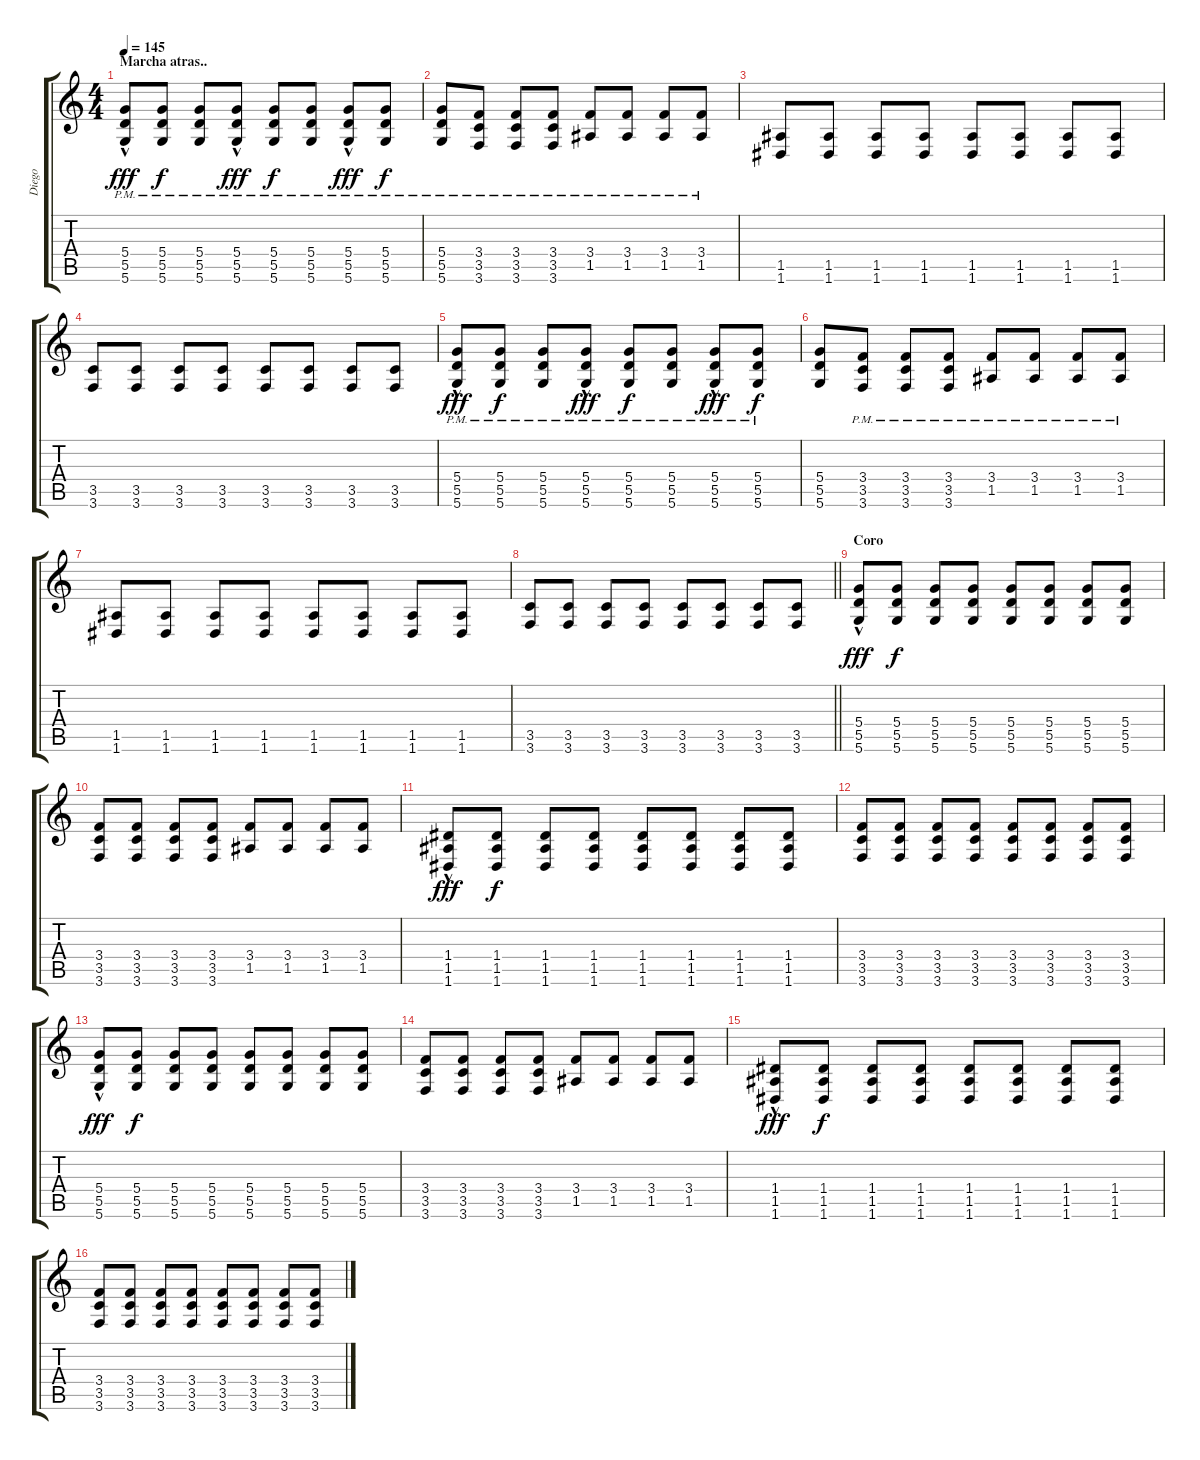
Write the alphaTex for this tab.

\track ("Diego" "Diego") {instrument distortionguitar}
\staff {score tabs}
\tuning (E4 B3 G3 D3 A2 D2) {hide}
\ts (4 4)
\section ("" "Marcha atras..")
\tempo 145
\clef g2
\ks c
(5.4{hac pm} 5.5{hac pm} 5.6{hac pm}).8{dy fff} (5.4{pm} 5.5{pm} 5.6{pm}).8{dy f} (5.4{pm} 5.5{pm} 5.6{pm}).8 (5.4{hac pm} 5.5{hac pm} 5.6{hac pm}).8{dy fff} (5.4{pm} 5.5{pm} 5.6{pm}).8{dy f} (5.4{pm} 5.5{pm} 5.6{pm}).8 (5.4{hac pm} 5.5{hac pm} 5.6{hac pm}).8{dy fff} (5.4{pm} 5.5{pm} 5.6{pm}).8{dy f} |
(5.4{pm} 5.5{pm} 5.6{pm}).8 (3.4{pm} 3.5{pm} 3.6{pm}).8 (3.4{pm} 3.5{pm} 3.6{pm}).8 (3.4{pm} 3.5{pm} 3.6{pm}).8 (3.4{pm} 1.5{pm}).8 (3.4{pm} 1.5{pm}).8 (3.4{pm} 1.5{pm}).8 (3.4{pm} 1.5{pm}).8 |
(1.5 1.6).8 (1.5 1.6).8 (1.5 1.6).8 (1.5 1.6).8 (1.5 1.6).8 (1.5 1.6).8 (1.5 1.6).8 (1.5 1.6).8 |
(3.5 3.6).8 (3.5 3.6).8 (3.5 3.6).8 (3.5 3.6).8 (3.5 3.6).8 (3.5 3.6).8 (3.5 3.6).8 (3.5 3.6).8 |
(5.4{hac pm} 5.5{hac pm} 5.6{hac pm}).8{dy fff} (5.4{pm} 5.5{pm} 5.6{pm}).8{dy f} (5.4{pm} 5.5{pm} 5.6{pm}).8 (5.4{hac pm} 5.5{hac pm} 5.6{hac pm}).8{dy fff} (5.4{pm} 5.5{pm} 5.6{pm}).8{dy f} (5.4{pm} 5.5{pm} 5.6{pm}).8 (5.4{hac pm} 5.5{hac pm} 5.6{hac pm}).8{dy fff} (5.4{pm} 5.5{pm} 5.6{pm}).8{dy f} |
(5.4 5.5 5.6).8 (3.4{pm} 3.5{pm} 3.6{pm}).8 (3.4{pm} 3.5{pm} 3.6{pm}).8 (3.4{pm} 3.5{pm} 3.6{pm}).8 (3.4{pm} 1.5{pm}).8 (3.4{pm} 1.5{pm}).8 (3.4{pm} 1.5{pm}).8 (3.4{pm} 1.5{pm}).8 |
(1.5 1.6).8 (1.5 1.6).8 (1.5 1.6).8 (1.5 1.6).8 (1.5 1.6).8 (1.5 1.6).8 (1.5 1.6).8 (1.5 1.6).8 |
\barLineRight lightlight
(3.5 3.6).8 (3.5 3.6).8 (3.5 3.6).8 (3.5 3.6).8 (3.5 3.6).8 (3.5 3.6).8 (3.5 3.6).8 (3.5 3.6).8 |
\section ("" "Coro")
(5.4{hac} 5.5{hac} 5.6{hac}).8{dy fff} (5.4 5.5 5.6).8{dy f} (5.4 5.5 5.6).8 (5.4 5.5 5.6).8 (5.4 5.5 5.6).8 (5.4 5.5 5.6).8 (5.4 5.5 5.6).8 (5.4 5.5 5.6).8 |
(3.4 3.5 3.6).8 (3.4 3.5 3.6).8 (3.4 3.5 3.6).8 (3.4 3.5 3.6).8 (3.4 1.5).8 (3.4 1.5).8 (3.4 1.5).8 (3.4 1.5).8 |
(1.4{hac} 1.5{hac} 1.6{hac}).8{dy fff} (1.4 1.5 1.6).8{dy f} (1.4 1.5 1.6).8 (1.4 1.5 1.6).8 (1.4 1.5 1.6).8 (1.4 1.5 1.6).8 (1.4 1.5 1.6).8 (1.4 1.5 1.6).8 |
(3.4 3.5 3.6).8 (3.4 3.5 3.6).8 (3.4 3.5 3.6).8 (3.4 3.5 3.6).8 (3.4 3.5 3.6).8 (3.4 3.5 3.6).8 (3.4 3.5 3.6).8 (3.4 3.5 3.6).8 |
(5.4{hac} 5.5{hac} 5.6{hac}).8{dy fff} (5.4 5.5 5.6).8{dy f} (5.4 5.5 5.6).8 (5.4 5.5 5.6).8 (5.4 5.5 5.6).8 (5.4 5.5 5.6).8 (5.4 5.5 5.6).8 (5.4 5.5 5.6).8 |
(3.4 3.5 3.6).8 (3.4 3.5 3.6).8 (3.4 3.5 3.6).8 (3.4 3.5 3.6).8 (3.4 1.5).8 (3.4 1.5).8 (3.4 1.5).8 (3.4 1.5).8 |
(1.4{hac} 1.5{hac} 1.6{hac}).8{dy fff} (1.4 1.5 1.6).8{dy f} (1.4 1.5 1.6).8 (1.4 1.5 1.6).8 (1.4 1.5 1.6).8 (1.4 1.5 1.6).8 (1.4 1.5 1.6).8 (1.4 1.5 1.6).8 |
(3.4 3.5 3.6).8 (3.4 3.5 3.6).8 (3.4 3.5 3.6).8 (3.4 3.5 3.6).8 (3.4 3.5 3.6).8 (3.4 3.5 3.6).8 (3.4 3.5 3.6).8 (3.4 3.5 3.6).8
